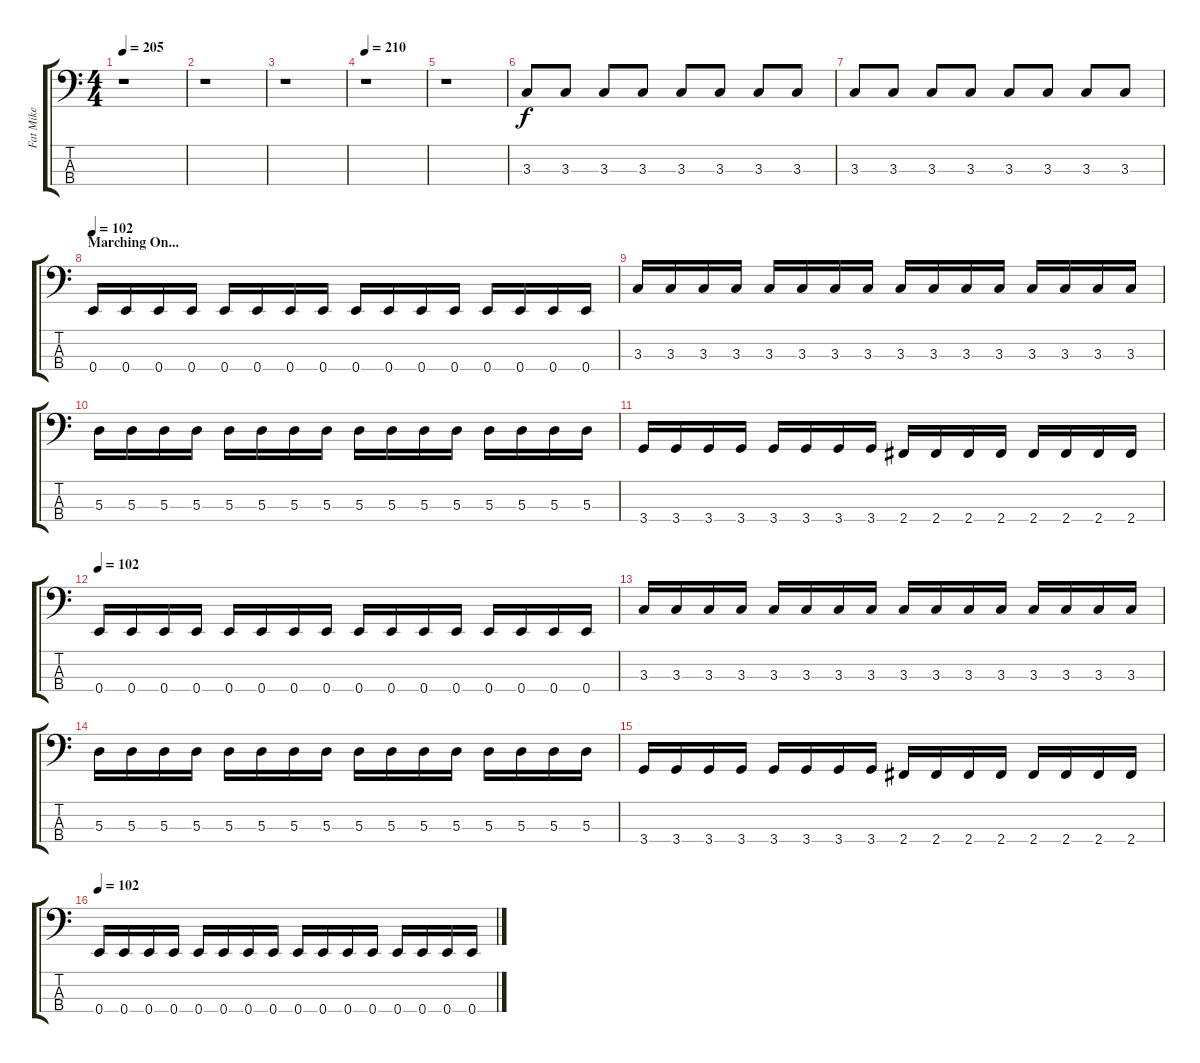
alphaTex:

\track ("Fat Mike" "Fat Mike") {instrument electricbasspick}
\staff {score tabs}
\tuning (G2 D2 A1 E1) {hide}
\ts (4 4)
\tempo 205
\clef f4
\ks c
r.1{dy f} |
r.1 |
r.1 |
\tempo 210
r.1 |
r.1 |
3.3.8 3.3.8 3.3.8 3.3.8 3.3.8 3.3.8 3.3.8 3.3.8 |
3.3.8 3.3.8 3.3.8 3.3.8 3.3.8 3.3.8 3.3.8 3.3.8 |
\section ("" "Marching On...")
\tempo 102
0.4.16 0.4.16 0.4.16 0.4.16 0.4.16 0.4.16 0.4.16 0.4.16 0.4.16 0.4.16 0.4.16 0.4.16 0.4.16 0.4.16 0.4.16 0.4.16 |
3.3.16 3.3.16 3.3.16 3.3.16 3.3.16 3.3.16 3.3.16 3.3.16 3.3.16 3.3.16 3.3.16 3.3.16 3.3.16 3.3.16 3.3.16 3.3.16 |
5.3.16 5.3.16 5.3.16 5.3.16 5.3.16 5.3.16 5.3.16 5.3.16 5.3.16 5.3.16 5.3.16 5.3.16 5.3.16 5.3.16 5.3.16 5.3.16 |
3.4.16 3.4.16 3.4.16 3.4.16 3.4.16 3.4.16 3.4.16 3.4.16 2.4.16 2.4.16 2.4.16 2.4.16 2.4.16 2.4.16 2.4.16 2.4.16 |
\tempo 102
0.4.16 0.4.16 0.4.16 0.4.16 0.4.16 0.4.16 0.4.16 0.4.16 0.4.16 0.4.16 0.4.16 0.4.16 0.4.16 0.4.16 0.4.16 0.4.16 |
3.3.16 3.3.16 3.3.16 3.3.16 3.3.16 3.3.16 3.3.16 3.3.16 3.3.16 3.3.16 3.3.16 3.3.16 3.3.16 3.3.16 3.3.16 3.3.16 |
5.3.16 5.3.16 5.3.16 5.3.16 5.3.16 5.3.16 5.3.16 5.3.16 5.3.16 5.3.16 5.3.16 5.3.16 5.3.16 5.3.16 5.3.16 5.3.16 |
3.4.16 3.4.16 3.4.16 3.4.16 3.4.16 3.4.16 3.4.16 3.4.16 2.4.16 2.4.16 2.4.16 2.4.16 2.4.16 2.4.16 2.4.16 2.4.16 |
\tempo 102
0.4.16 0.4.16 0.4.16 0.4.16 0.4.16 0.4.16 0.4.16 0.4.16 0.4.16 0.4.16 0.4.16 0.4.16 0.4.16 0.4.16 0.4.16 0.4.16
